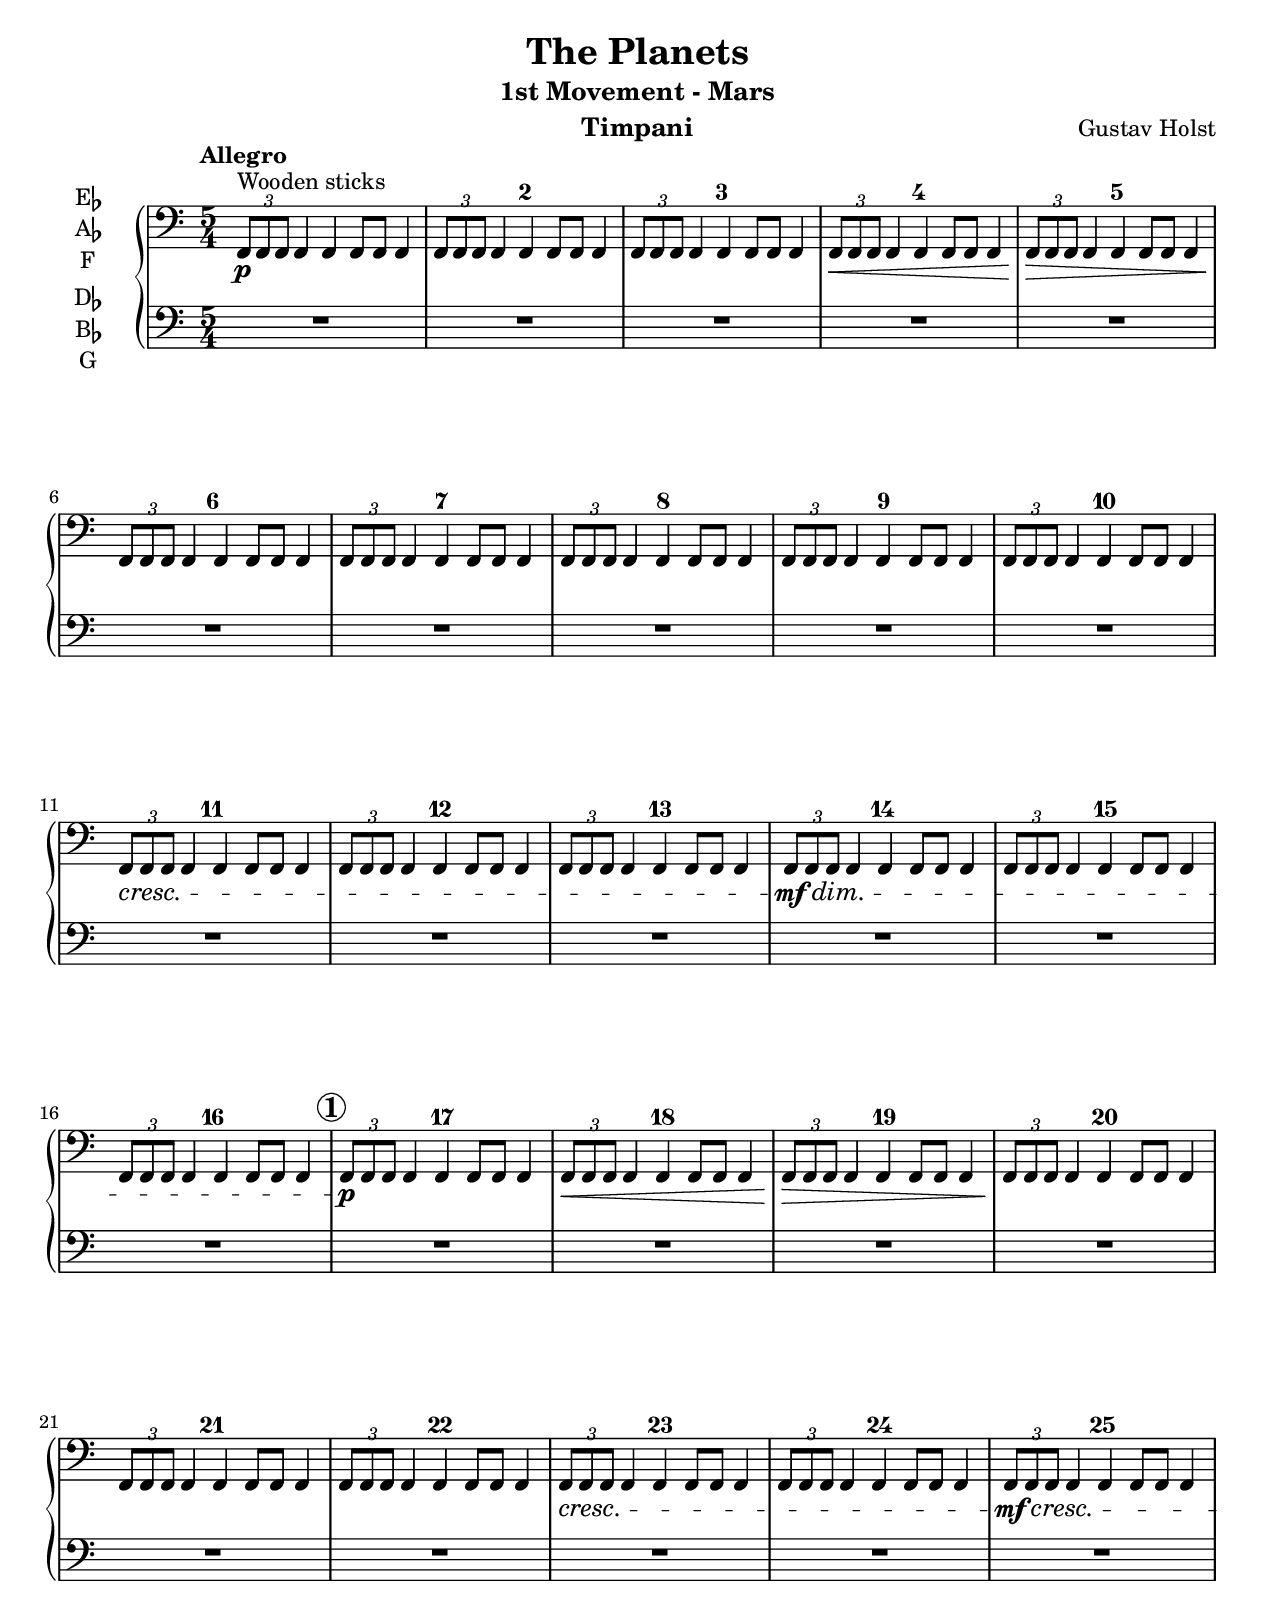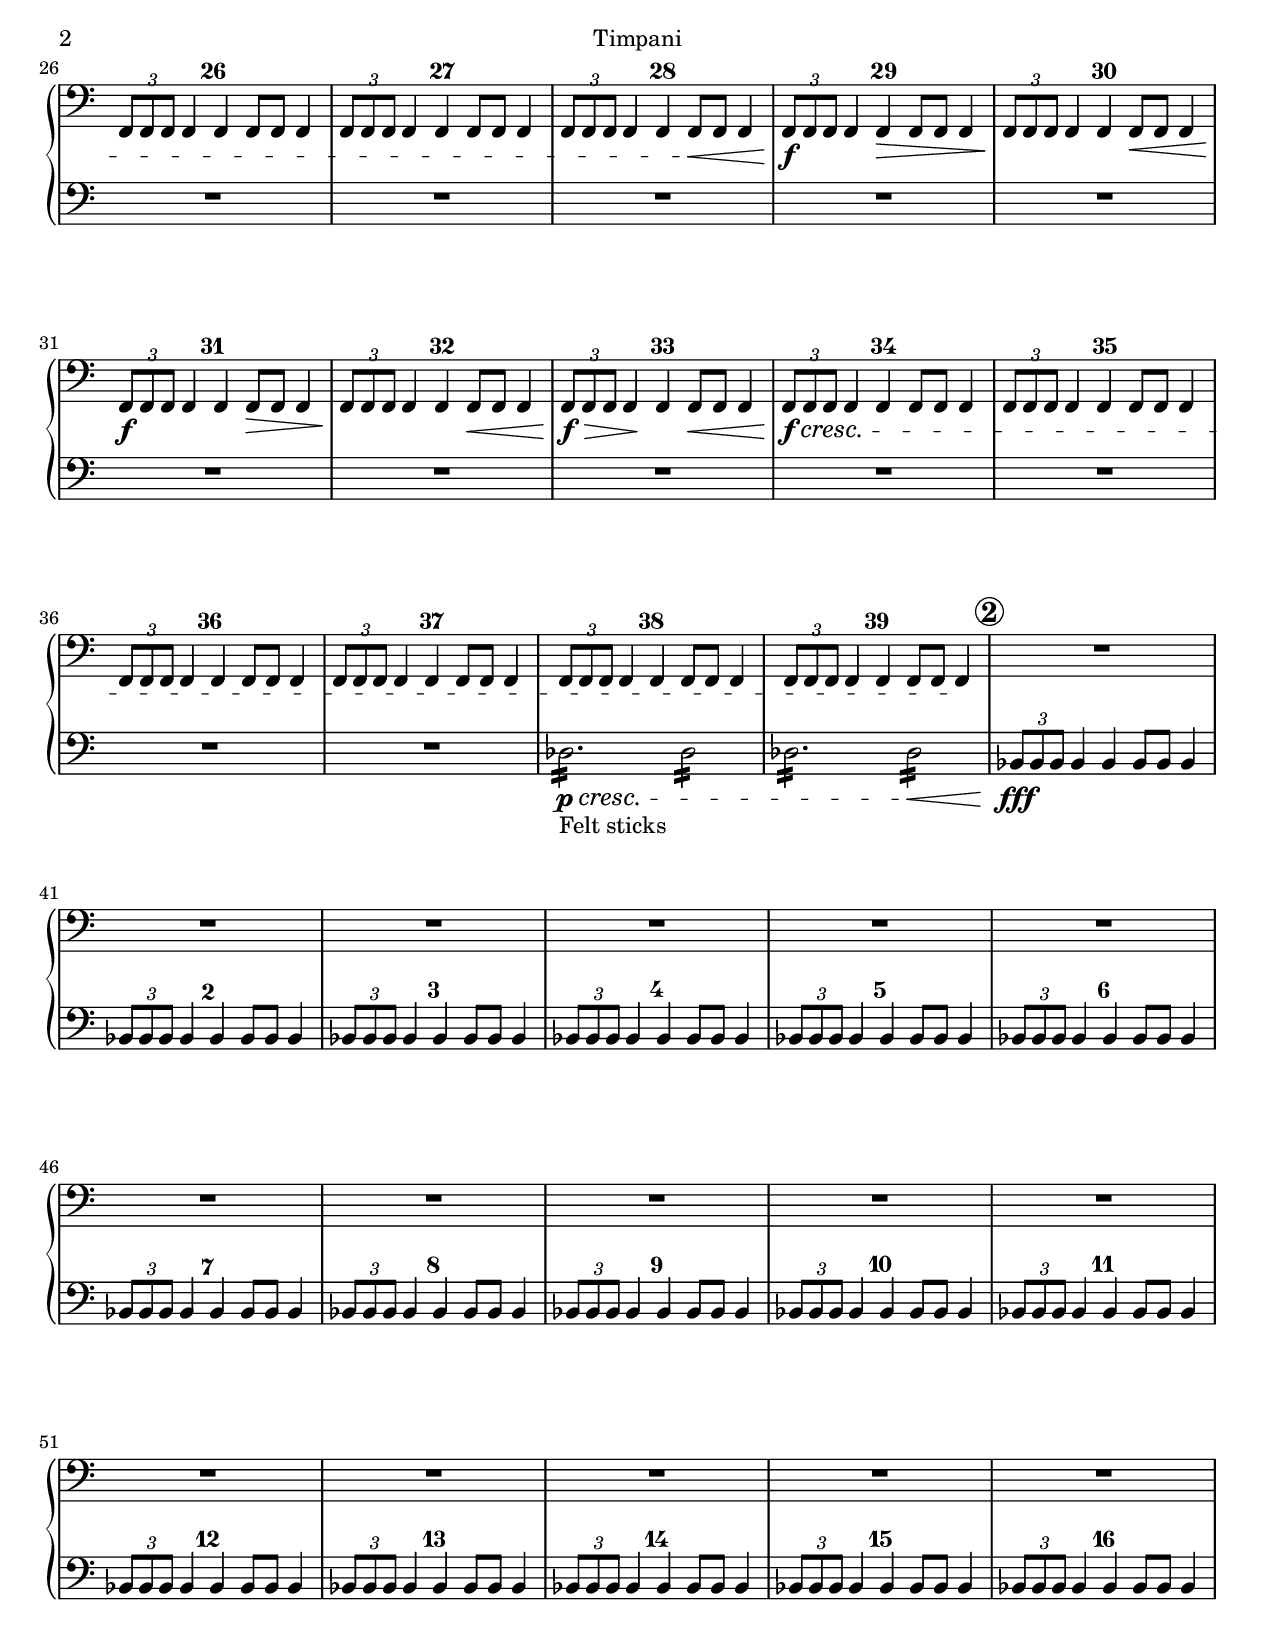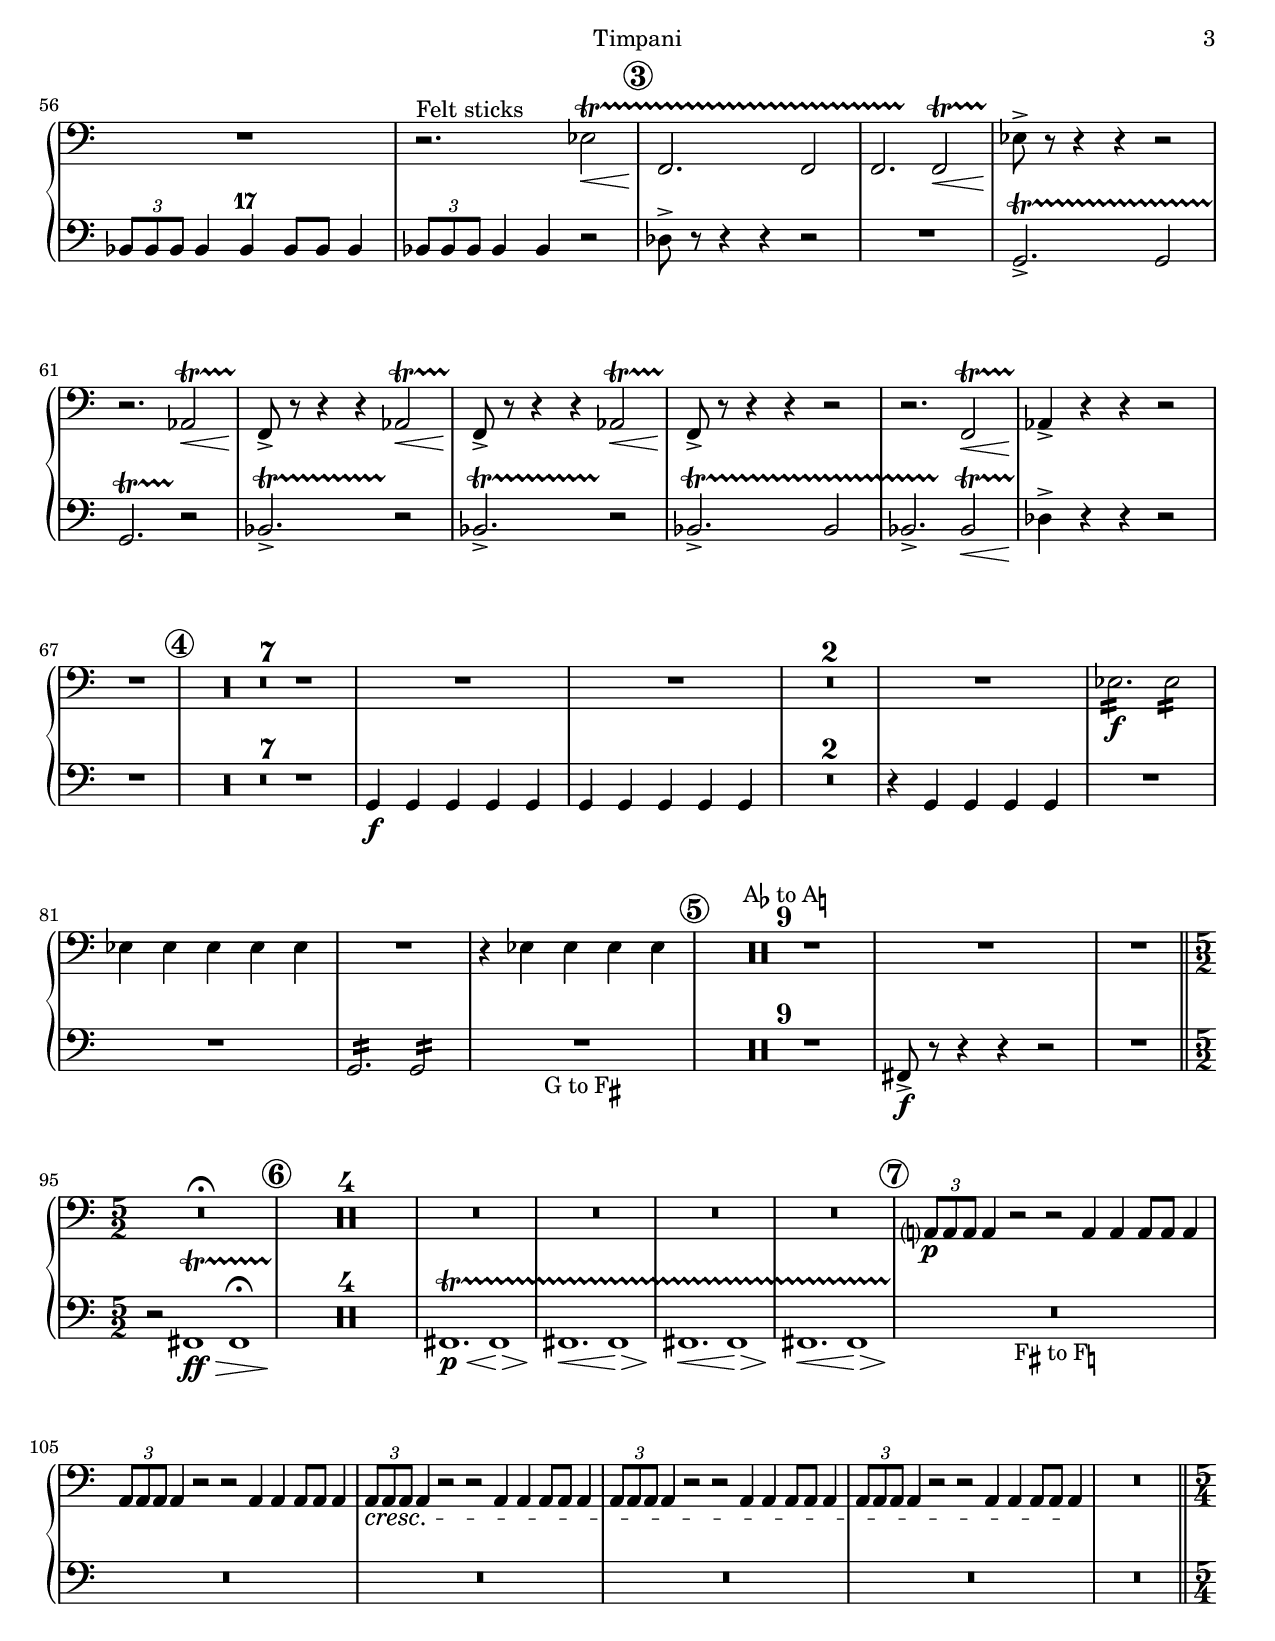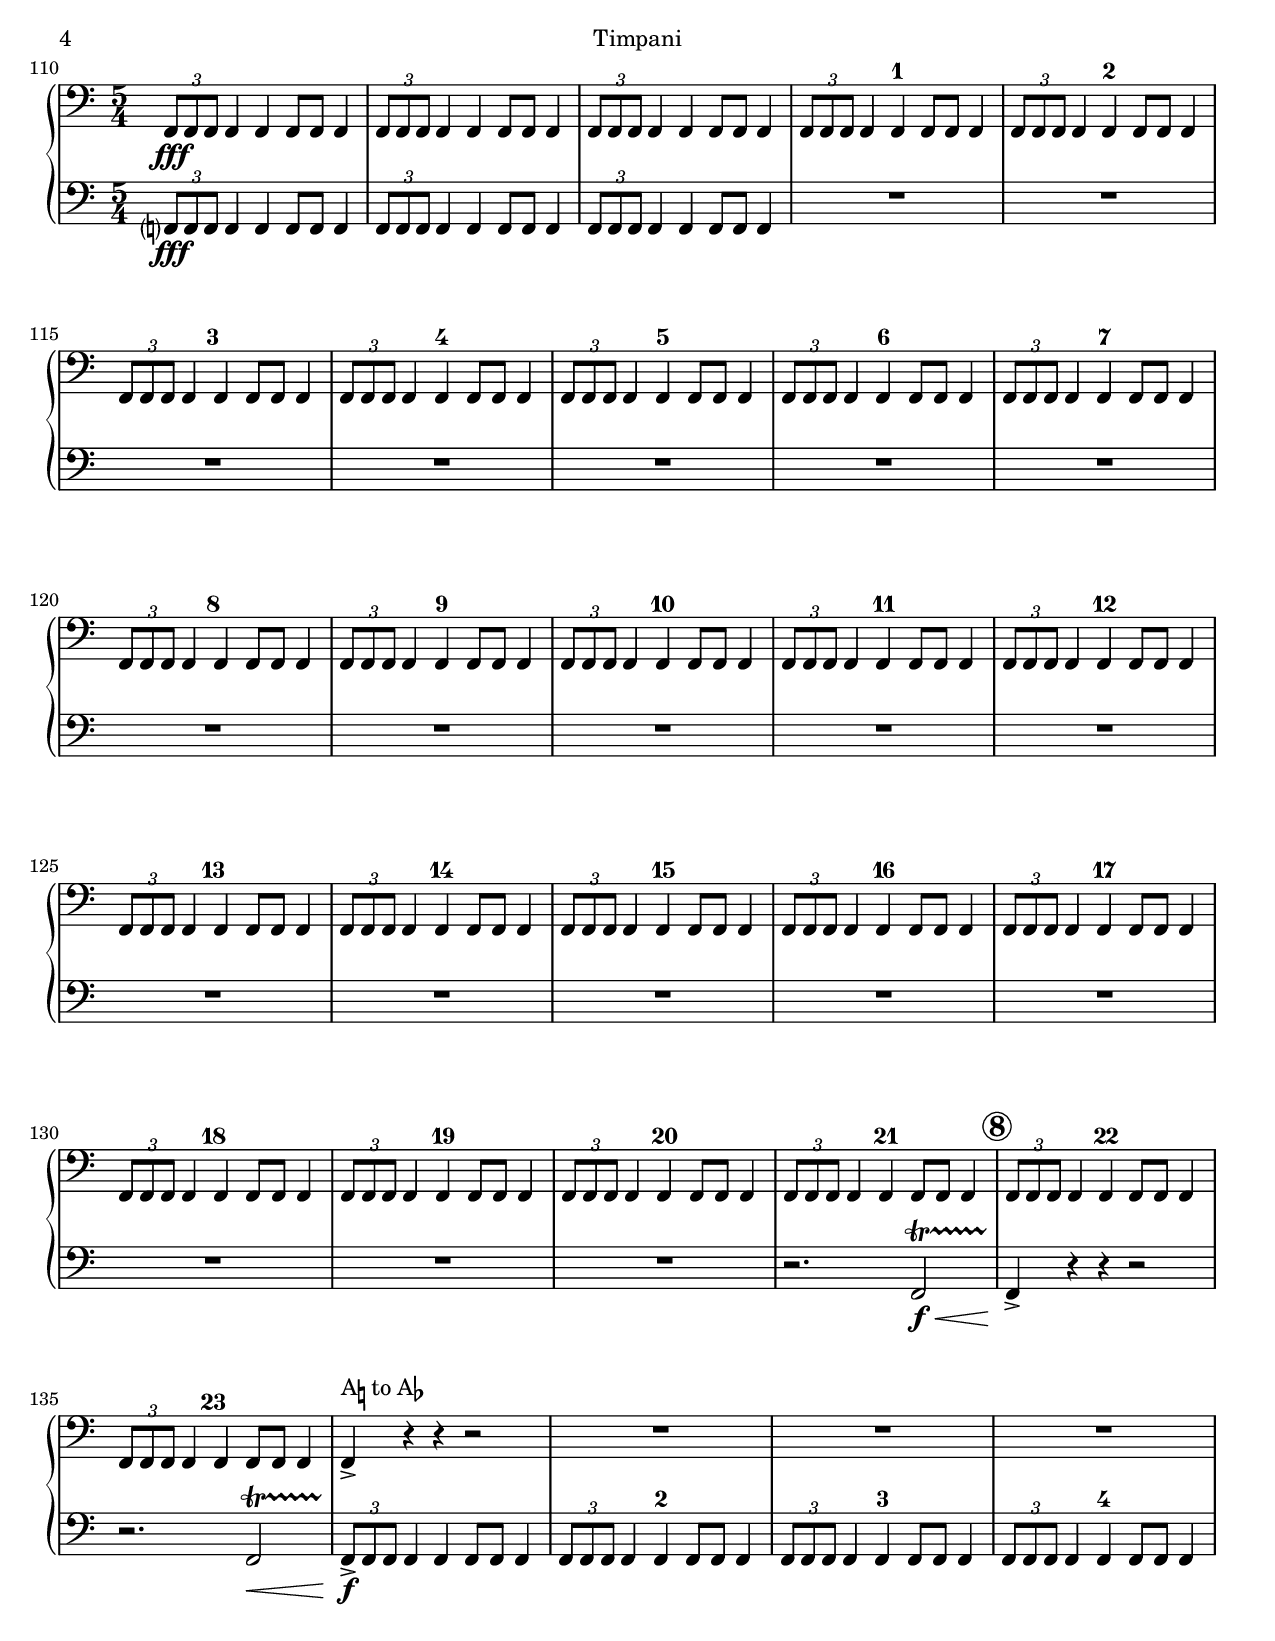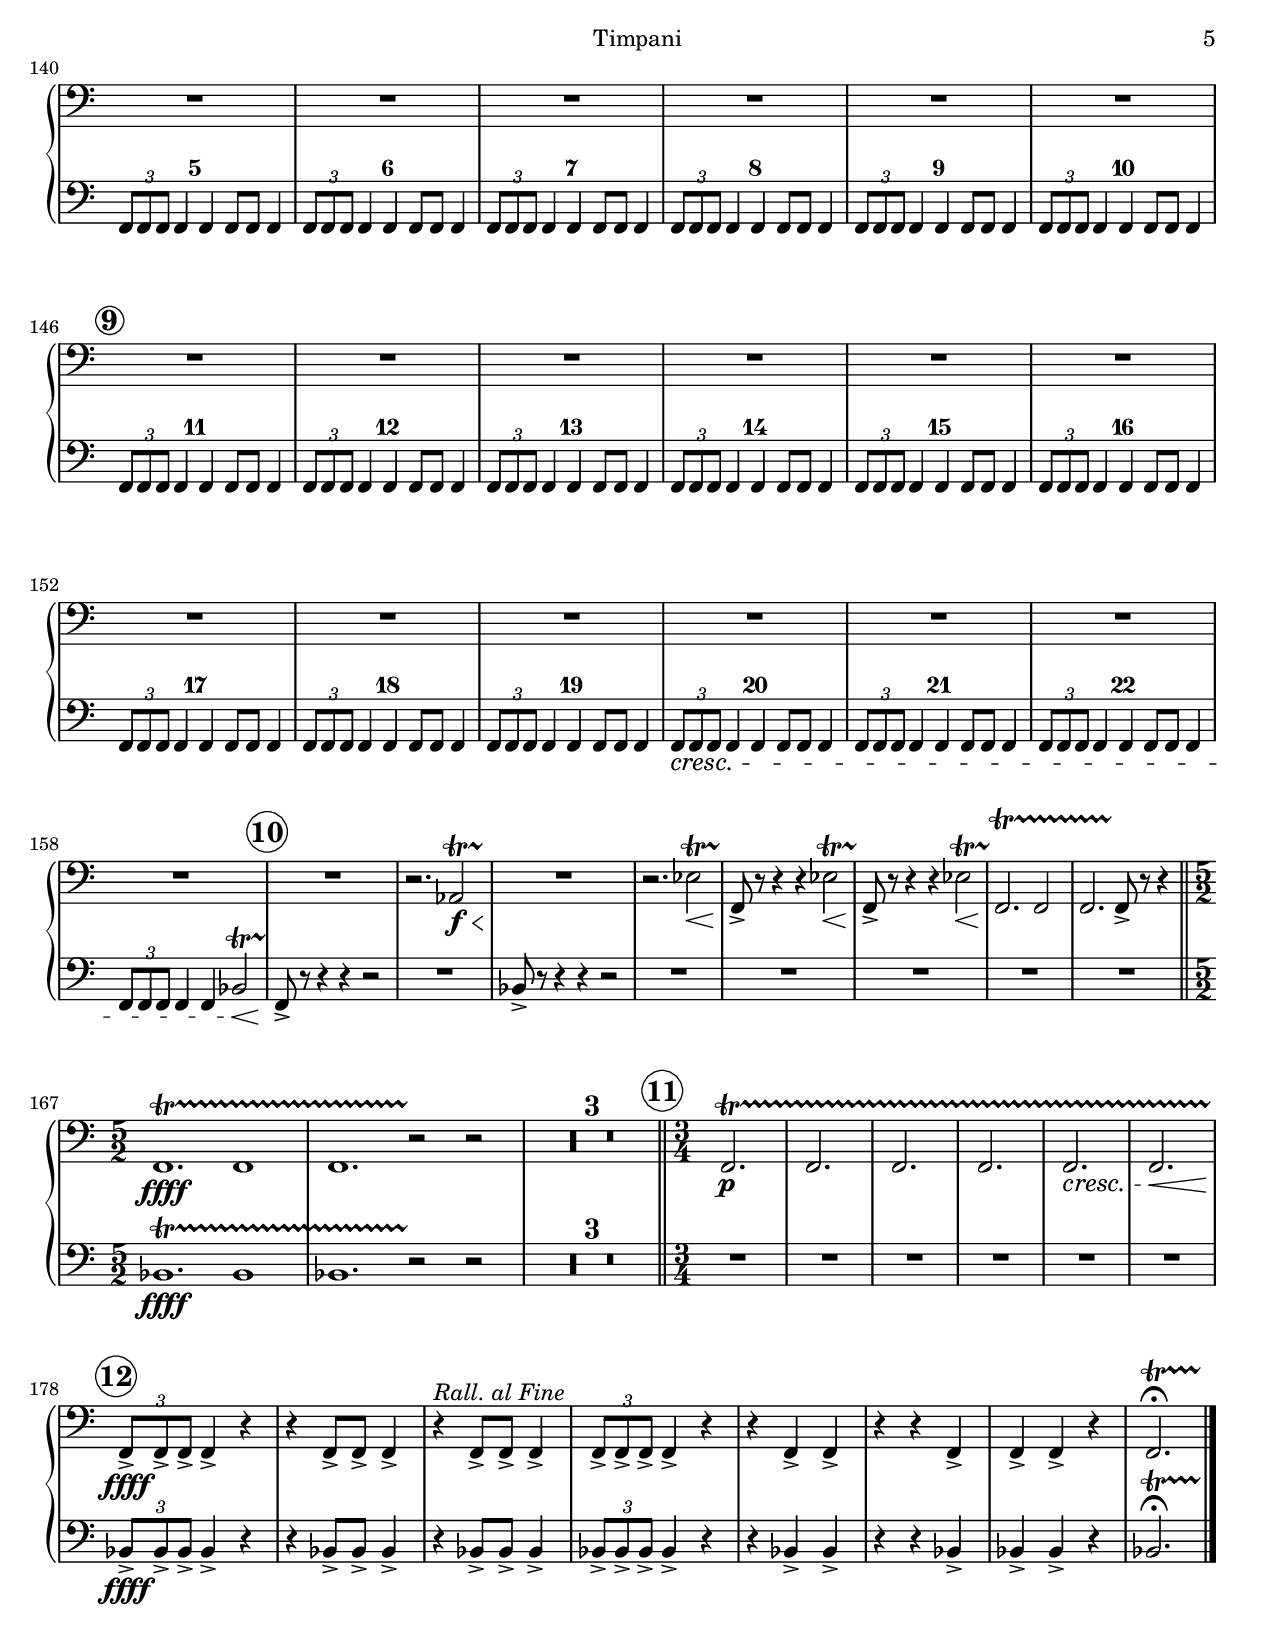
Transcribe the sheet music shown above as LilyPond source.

\version "2.18.2"


%%%%%%%%%%
% GLOBAL %
%%%%%%%%%%

\header
{
	title = "The Planets"
	subtitle = "1st Movement - Mars"
	composer = "Gustav Holst"
	%tagline = \markup { \column { \line { "Transcribed by Terry Hearst - Engraved using Lilypond" } } } 
	instrument = "Timpani"
}

global =
{
	\clef bass
	\time 5/4
	\tempo Allegro
	\compressFullBarRests
	
	\set Score.markFormatter = #format-mark-circle-numbers
	\override TrillSpanner.to-barline = ##t
}

\layout
{
	\context
	{
		% Enables the ability to count out the multi-measure repeats
		\Staff
		\consists #Measure_counter_engraver
	}
	\context
	{
		% Makes it so that I EXPLICITLY declare every single line and page break
		\Score
		\override NonMusicalPaperColumn.line-break-permission = ##f
		\override NonMusicalPaperColumn.page-break-permission = ##f
	}
}

#(set-default-paper-size "letter")
\pointAndClickOff

forcedBreaks =
{
	% First page
	\repeat unfold 5 { s1 * 5/4 * 5 \break }
	\pageBreak
	
	% Second page
	\repeat unfold 6 { s1 * 5/4 * 5 \break }
	\pageBreak
	
	% Third page
	s1 * 5/4 * 5 \break
	s1 * 5/4 * 6 \break
	s1 * 5/4 * 14 \break
	s1 * 5/4 * 14 \break
	s1 * 5/2 * 10 \break
	s1 * 5/2 * 5 \break
	\pageBreak
	
	% Fourth page
	\repeat unfold 6 { s1 * 5/4 * 5 \break }
	\pageBreak
	
	% Fifth page
	s1 * 5/4 * 6 \break
	s1 * 5/4 * 6 \break
	s1 * 5/4 * 6 \break
	s1 * 5/4 * 9 \break
	s1 * 5/2 * 5 s1 * 3/4 * 6 \break
	s1 * 3/4 * 8 \break
	\pageBreak
}


%%%%%%%%%%%%%%
% PLAYER ONE %
%%%%%%%%%%%%%%

playerOneNotes =
\relative c,
{
	\global
	\tuplet 3/2 { f8\p^"Wooden sticks" f f } f4 f f8 f f4 | % 1
	\override Staff.MeasureCounter.count-from = #2
	\startMeasureCount
	\tuplet 3/2 { f8 f f } f4 f f8 f f4 | % 2
	\tuplet 3/2 { f8 f f } f4 f f8 f f4 | % 3
	\tuplet 3/2 { f8\< f f } f4 f f8 f f4 | % 4
	\tuplet 3/2 { f8\> f f } f4 f f8 f f4 | % 5
	\tuplet 3/2 { f8\! f f } f4 f f8 f f4 | % 6
	\tuplet 3/2 { f8 f f } f4 f f8 f f4 | % 7
	\tuplet 3/2 { f8 f f } f4 f f8 f f4 | % 8
	\tuplet 3/2 { f8 f f } f4 f f8 f f4 | % 9
	\tuplet 3/2 { f8 f f } f4 f f8 f f4 | % 10
	\tuplet 3/2 { f8\cresc f f } f4 f f8 f f4 | % 11
	\tuplet 3/2 { f8 f f } f4 f f8 f f4 | % 12
	\tuplet 3/2 { f8 f f } f4 f f8 f f4 | % 13
	\tuplet 3/2 { f8\mf\dim f f } f4 f f8 f f4 | % 14
	\tuplet 3/2 { f8 f f } f4 f f8 f f4 | % 15
	\tuplet 3/2 { f8 f f } f4 f f8 f f4 | % 16
	
	%% 1 %%
	\mark \default
	
	\tuplet 3/2 { f8\p f f } f4 f f8 f f4 | % 17
	\tuplet 3/2 { f8\< f f } f4 f f8 f f4 | % 18
	\tuplet 3/2 { f8\> f f } f4 f f8 f f4 | % 19
	\tuplet 3/2 { f8\! f f } f4 f f8 f f4 | % 20
	\tuplet 3/2 { f8 f f } f4 f f8 f f4 | % 21
	\tuplet 3/2 { f8 f f } f4 f f8 f f4 | % 22
	\tuplet 3/2 { f8\cresc f f } f4 f f8 f f4 | % 23
	\tuplet 3/2 { f8 f f } f4 f f8 f f4 | % 24
	\tuplet 3/2 { f8\mf\cresc f f } f4 f f8 f f4 | % 25
	\tuplet 3/2 { f8 f f } f4 f f8 f f4 | % 26
	\tuplet 3/2 { f8 f f } f4 f f8 f f4 | % 27
	\tuplet 3/2 { f8 f f } f4 f f8\< f f4 | % 28
	\tuplet 3/2 { f8\f f f } f4 f\> f8 f f4 | % 29
	\tuplet 3/2 { f8\! f f } f4 f f8\< f f4 | % 30
	\tuplet 3/2 { f8\f f f } f4 f f8\> f f4 | % 31
	\tuplet 3/2 { f8\! f f } f4 f f8\< f f4 | % 32
	\tuplet 3/2 { f8\f\> f f } f4\! f f8\< f f4 | % 33
	\tuplet 3/2 { f8\f\cresc f f } f4 f f8 f f4 | % 34
	\tuplet 3/2 { f8 f f } f4 f f8 f f4 | % 35
	\tuplet 3/2 { f8 f f } f4 f f8 f f4 | % 36
	\tuplet 3/2 { f8 f f } f4 f f8 f f4 | % 37
	\tuplet 3/2 { f8 f f } f4 f f8 f f4 | % 38
	\tuplet 3/2 { f8 f f } f4 f f8 f f4\! | % 39
	\stopMeasureCount
	
	%% 2 %%
	\mark \default
	
	R1 * 5/4 * 17 | % 40-56
	
	<<
		{
			r2.^"Felt sticks" es'2\<\startTrillSpan | % 57
			
			%% 3 %%
			\mark \default
			
			f,2.\! f2 | % 58
			f2. f2\<\startTrillSpan | % 59
			es'8->\!\stopTrillSpan r r4 r r2 | % 60
		}
		{
			s2. s2\startTrillSpan | s2. s2 | s2 s4\stopTrillSpan s2\startTrillSpan | s\stopTrillSpan
		}
	>>
	r2. as,2\<\startTrillSpan | % 61
	f8->\!\stopTrillSpan r r4 r as2\<\startTrillSpan | % 62
	f8->\!\stopTrillSpan r r4 r as2\<\startTrillSpan | % 63
	f8->\!\stopTrillSpan r r4 r r2 | % 64
	r2. f2\<\startTrillSpan | % 65
	as4->\!\stopTrillSpan r r r2 | % 66
	R1 * 5/4 | % 67
	
	%% 4 %%
	\mark \default
	
	R1 * 5/4 * 12 | % 68-79
	es'2.:16\f es2: | % 80
	es4 es es es es | % 81
	R1 * 5/4 | % 82
	r4 es es es es | % 83
	
	%% 5 %%
	\mark \default
	
	R1 * 5/4 * 11^\markup { \concat { A \flat } to \concat { A \natural } } | % 84-94
	\bar "||"
	\time 5/2
	R1 * 5/2^\markup \fermata | % 95
	
	%% 6 %%
	\mark \default
	
	R1 * 5/2 * 8 | % 96-103
	
	%% 7 %%
	\mark \default
	
	\tuplet 3/2 { a,?8\p a a } a4 r2 r a4 a a8 a a4 | % 104
	\tuplet 3/2 { a8 a a } a4 r2 r a4 a a8 a a4 | % 105
	\tuplet 3/2 { a8\cresc a a } a4 r2 r a4 a a8 a a4 | % 106
	\tuplet 3/2 { a8 a a } a4 r2 r a4 a a8 a a4 | % 107
	\tuplet 3/2 { a8 a a } a4 r2 r a4 a a8 a a4\! | % 108
	R1 * 5/2 | % 109
	\bar "||"
	\time 5/4
	\tuplet 3/2 { f8\fff f f } f4 f f8 f f4 | % 110
	\tuplet 3/2 { f8 f f } f4 f f8 f f4 | % 111
	\tuplet 3/2 { f8 f f } f4 f f8 f f4 | % 112
	\override Staff.MeasureCounter.count-from = #1
	\startMeasureCount
	\tuplet 3/2 { f8 f f } f4 f f8 f f4 | % 113
	\tuplet 3/2 { f8 f f } f4 f f8 f f4 | % 114
	\tuplet 3/2 { f8 f f } f4 f f8 f f4 | % 115
	\tuplet 3/2 { f8 f f } f4 f f8 f f4 | % 116
	\tuplet 3/2 { f8 f f } f4 f f8 f f4 | % 117
	\tuplet 3/2 { f8 f f } f4 f f8 f f4 | % 118
	\tuplet 3/2 { f8 f f } f4 f f8 f f4 | % 119
	\tuplet 3/2 { f8 f f } f4 f f8 f f4 | % 120
	\tuplet 3/2 { f8 f f } f4 f f8 f f4 | % 121
	\tuplet 3/2 { f8 f f } f4 f f8 f f4 | % 122
	\tuplet 3/2 { f8 f f } f4 f f8 f f4 | % 123
	\tuplet 3/2 { f8 f f } f4 f f8 f f4 | % 124
	\tuplet 3/2 { f8 f f } f4 f f8 f f4 | % 125
	\tuplet 3/2 { f8 f f } f4 f f8 f f4 | % 126
	\tuplet 3/2 { f8 f f } f4 f f8 f f4 | % 127
	\tuplet 3/2 { f8 f f } f4 f f8 f f4 | % 128
	\tuplet 3/2 { f8 f f } f4 f f8 f f4 | % 129
	\tuplet 3/2 { f8 f f } f4 f f8 f f4 | % 130
	\tuplet 3/2 { f8 f f } f4 f f8 f f4 | % 131
	\tuplet 3/2 { f8 f f } f4 f f8 f f4 | % 132
	\tuplet 3/2 { f8 f f } f4 f f8 f f4 | % 133
	
	%% 8 %%
	\mark \default
	
	\tuplet 3/2 { f8 f f } f4 f f8 f f4 | % 134
	\tuplet 3/2 { f8 f f } f4 f f8 f f4 | % 135
	\stopMeasureCount
	f->^\markup { \concat { A \natural } to \concat { A \flat } } r r r2 | % 136
	R1 * 5/4 * 9 | % 137-145
	
	%% 9 %%
	\mark \default
	
	R1 * 5/4 * 13 | % 146 - 158
	
	%% 10 %%
	\mark \default
	
	R1 * 5/4 | % 159
	r2. \once \override Hairpin.minimum-length = #4 as2\f\<\startTrillSpan | % 160
	R1 * 5/4\!\stopTrillSpan | % 161
	r2. es'2\<\startTrillSpan | % 162
	f,8->\!\stopTrillSpan r r4 r es'2\<\startTrillSpan | % 163
	f,8->\!\stopTrillSpan r r4 r es'2\<^\startTrillSpan | % 164
	f,2.\!\startTrillSpan f2 | % 165
	f2. f8->\stopTrillSpan r r4 | % 166
	\bar "||"
	\time 5/2
	f1.\ffff\startTrillSpan f1 | % 167
	f1. r2\stopTrillSpan r | % 168
	R1 * 5/2 * 3 | % 169-171
	
	%% 11 %%
	\mark \default
	
	\bar "||"
	\time 3/4
	f2.\p\startTrillSpan | % 172
	f | % 173
	f | % 174
	f | % 175
	f\cresc | % 176
	f\< | % 177
	
	%% 12 %%
	\mark \default
	
	\tuplet 3/2 { f8->\ffff\stopTrillSpan f-> f-> } f4-> r | % 178
	r f8-> f-> f4-> | % 179
	r^\markup \italic "Rall. al Fine" f8-> f-> f4-> | % 180
	\tuplet 3/2 { f8-> f-> f-> } f4-> r | % 181
	r f-> f-> | % 182
	r r f-> | % 183
	f-> f-> r | % 184
	f2.\startTrillSpan\fermata | % 185
	
	\bar "|."
}


%%%%%%%%%%%%%%
% PLAYER TWO %
%%%%%%%%%%%%%%

playerTwoNotes =
\relative c
{
	\global
	R1 * 5/4 * 16 | % 1-16
	
	%% 1 %%
	
	R1 * 5/4 * 21 | % 16-37
	des2.:16\p\cresc-"Felt sticks" des2: | % 38
	des2.: des2:\< | % 39
	
	%% 2 %%
	
	\tuplet 3/2 { bes8\fff bes bes } bes4 bes bes8 bes bes4 | % 40
	\override Staff.MeasureCounter.count-from = #2
	\startMeasureCount
	\repeat unfold 16 { \tuplet 3/2 { bes8 bes bes } bes4 bes bes8 bes bes4 } | % 41-56
	\stopMeasureCount
	\tuplet 3/2 { bes8 bes bes } bes4 bes r2 | % 57
	
	%% 3 %%
	
	des8-> r8 r4 r4 r2 | % 58
	R1 * 5/4 | % 59
	g,2.->\startTrillSpan g2 | % 60
	g2. r2\stopTrillSpan | % 61
	bes2.->\startTrillSpan r2\stopTrillSpan | % 62
	bes2.->\startTrillSpan r2\stopTrillSpan | % 63
	<<
		{
			bes2.-> bes2 | % 64
			bes2.-> bes2\< | % 65
			des4->\! r r r2 | % 66
		}
		{
			s2.\startTrillSpan s2 | s2 s4\stopTrillSpan s2\startTrillSpan | s\stopTrillSpan
		}
	>>
	R1 * 5/4 | % 67
	
	%% 4 %%
	
	R1 * 5/4 * 7 | % 68-74
	g,4\f g g g g | % 75
	g g g g g | % 76
	R1 * 5/4 * 2 | % 77-78
	r4 g g g g | % 79
	R1 * 5/4 * 2 | % 80-81
	g2.: g2: | % 82
	R1 * 5/4_\markup { G to \concat { F \sharp } } | % 83
	
	%% 5 %%
	
	R1 * 5/4 * 9 | % 84-92
	fis8->\f r r4 r r2 | % 93
	R1 * 5/4 | % 94
	\time 5/2
	r2 fis1\ff\>\startTrillSpan fis\fermata
	
	%% 6 %%
	
	R1 * 5/2 * 4\!\stopTrillSpan | % 96-99
	fis1.\p\<\startTrillSpan fis1\> | % 100
	fis1.\< fis1\> | % 101
	fis1.\< fis1\> | % 102
	fis1.\< fis1\> | % 103
	
	%% 7 %%
	
	R1 * 5/2 * 6\!\stopTrillSpan_\markup { \concat { F \sharp } to \concat { F \natural } } | % 104-109
	\time 5/4
	\tuplet 3/2 { f?8\fff f f } f4 f f8 f f4 | % 110
	\tuplet 3/2 { f8 f f } f4 f f8 f f4 | % 111
	\tuplet 3/2 { f8 f f } f4 f f8 f f4 | % 112
	R1 * 5/4 * 20 | % 113-132
	r2. f2\f\<\startTrillSpan | % 133
	
	%% 8 %%
	
	f4->\!\stopTrillSpan r r r2 | % 134
	r2. f2\<\startTrillSpan | % 135
	\tuplet 3/2 { f8->\f\stopTrillSpan f f } f4 f f8 f f4 | % 136
	\override Staff.MeasureCounter.count-from = #2
	\startMeasureCount
	\tuplet 3/2 { f8 f f } f4 f f8 f f4 | % 137
	\tuplet 3/2 { f8 f f } f4 f f8 f f4 | % 138
	\tuplet 3/2 { f8 f f } f4 f f8 f f4 | % 139
	\tuplet 3/2 { f8 f f } f4 f f8 f f4 | % 140
	\tuplet 3/2 { f8 f f } f4 f f8 f f4 | % 141
	\tuplet 3/2 { f8 f f } f4 f f8 f f4 | % 142
	\tuplet 3/2 { f8 f f } f4 f f8 f f4 | % 143
	\tuplet 3/2 { f8 f f } f4 f f8 f f4 | % 144
	\tuplet 3/2 { f8 f f } f4 f f8 f f4 | % 145
	
	%% 9 %%
	
	\tuplet 3/2 { f8 f f } f4 f f8 f f4 | % 146
	\tuplet 3/2 { f8 f f } f4 f f8 f f4 | % 147
	\tuplet 3/2 { f8 f f } f4 f f8 f f4 | % 148
	\tuplet 3/2 { f8 f f } f4 f f8 f f4 | % 149
	\tuplet 3/2 { f8 f f } f4 f f8 f f4 | % 150
	\tuplet 3/2 { f8 f f } f4 f f8 f f4 | % 151
	\tuplet 3/2 { f8 f f } f4 f f8 f f4 | % 152
	\tuplet 3/2 { f8 f f } f4 f f8 f f4 | % 153
	\tuplet 3/2 { f8 f f } f4 f f8 f f4 | % 154
	\tuplet 3/2 { f8\cresc f f } f4 f f8 f f4 | % 155
	\tuplet 3/2 { f8 f f } f4 f f8 f f4 | % 156
	\tuplet 3/2 { f8 f f } f4 f f8 f f4 | % 157
	\stopMeasureCount
	\tuplet 3/2 { f8 f f } f4 f bes2\<\startTrillSpan | % 158
	
	%% 10 %%
	
	f8->\!\stopTrillSpan r r4 r r2 | % 159
	R1 * 5/4 | % 160
	bes8-> r r4 r r2 | % 161
	R1 * 5/4 * 5 | % 162-166
	\time 5/2
	bes1.\ffff\startTrillSpan bes1 | % 167
	bes1. r2\stopTrillSpan r | % 168
	R1 * 5/2 * 3 | % 169-171
	
	%% 11 %%
	
	\time 3/4
	R1 * 3/4 * 6 | % 172-177
	
	%% 12 %%
	
	\tuplet 3/2 { bes8->\ffff\stopTrillSpan bes-> bes-> } bes4-> r | % 178
	r bes8-> bes-> bes4-> | % 179
	r bes8-> bes-> bes4-> | % 180
	\tuplet 3/2 { bes8-> bes-> bes-> } bes4-> r | % 181
	r bes-> bes-> | % 182
	r r bes-> | % 183
	bes-> bes-> r | % 184
	bes2.\startTrillSpan\fermata | % 185
}


%%%%%%%%%
% SCORE %
%%%%%%%%%

\score
{
	\new PianoStaff
	<<
		\new Staff \with { instrumentName = \markup \center-column { \concat { E \flat } \concat { A \flat } F } }
		<<
			\playerOneNotes
			\forcedBreaks
		>>
		\new Staff \with { instrumentName = \markup \center-column { \concat { D \flat } \concat { B \flat } G } }
		<<
			\playerTwoNotes
		>>
	>>
}
